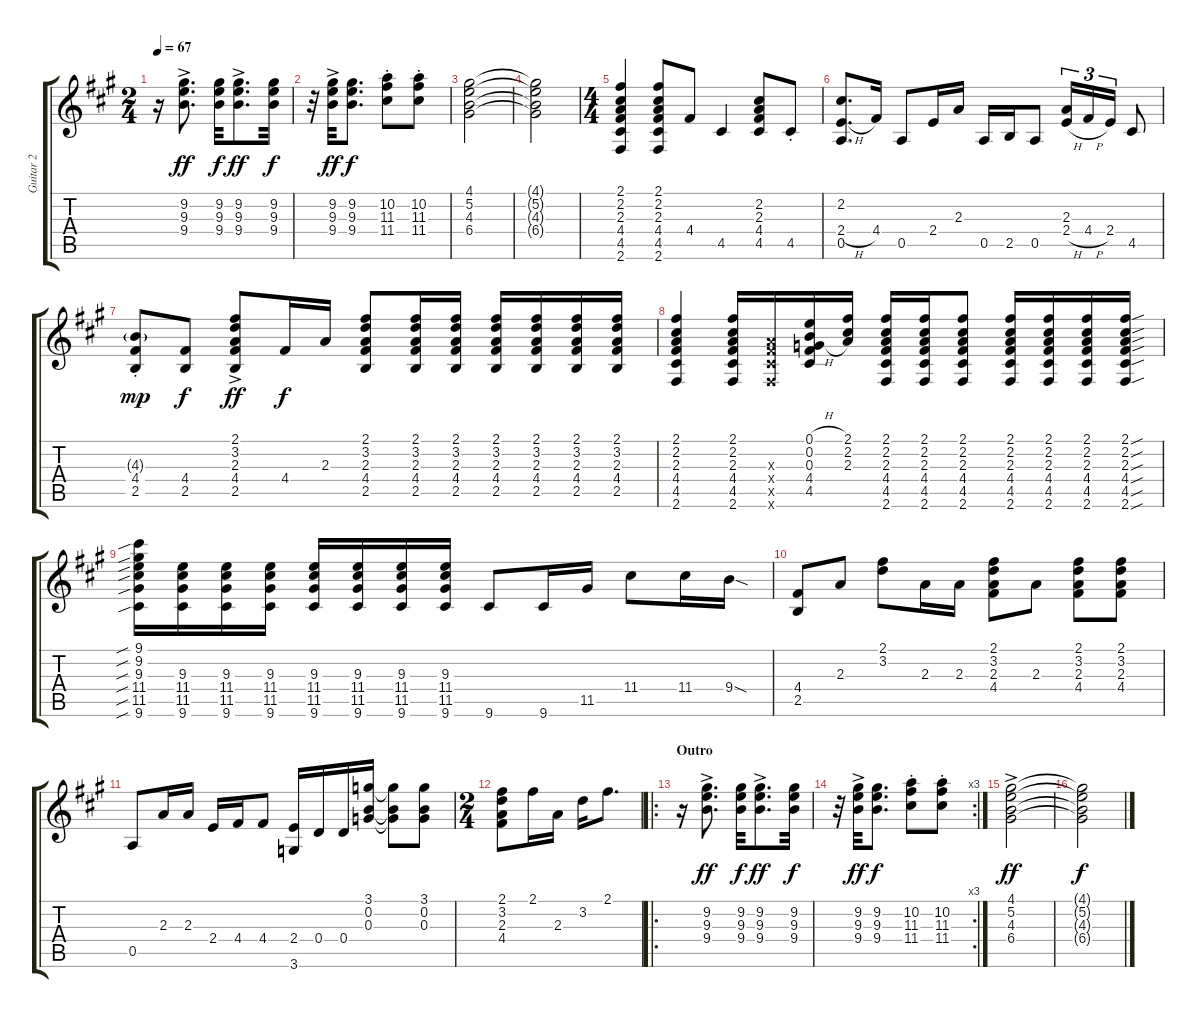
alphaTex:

\track ("Guitar 2  (Duane Allman)" "Guitar 2  ") {instrument overdrivenguitar}
\staff {score tabs}
\tuning (E4 B3 G3 D3 A2 E2) {hide}
\ts (2 4)
\tempo 67
\clef g2
\ks a
r.16{dy f} (9.2{ac} 9.3{ac} 9.4{ac}).8{d dy ff} (9.2 9.3 9.4).32{dy f} (9.2{ac} 9.3{ac} 9.4{ac}).8{d dy ff} (9.2 9.3 9.4).32{dy f} |
r.32 (9.2{ac} 9.3{ac} 9.4{ac}).32{dy ff} (9.2 9.3 9.4).8{d dy f} (10.2{st} 11.3{st} 11.4{st}).8 (10.2{st} 11.3{st} 11.4{st}).8 |
(4.1 5.2 4.3 6.4).2 |
(4.1{t} 5.2{t} 4.3{t} 6.4{t}).2 |
\ts (4 4)
(2.1 2.2 2.3 4.4 4.5 2.6).4 (2.1 2.2 2.3 4.4 4.5 2.6).8 4.4.8 4.5.4 (2.2 2.3 4.4 4.5).8 4.5{st}.8 |
(2.2 2.4{h} 0.5).8{d} 4.4.16 0.5.8 2.4.16 2.3.16 0.5.16 2.5.16 0.5.8 (2.3 2.4{h}).16{tu (3 2)} 4.4{h}.16{tu (3 2)} 2.4.16{tu (3 2)} 4.5.8 |
(4.3{g st} 4.4{st} 2.5{st}).8{dy mp} (4.4 2.5).8{dy f} (2.1 3.2{ac} 2.3{ac} 4.4{ac} 2.5{ac}).8{dy ff} 4.4.16{dy f} 2.3.16 (2.1 3.2 2.3 4.4 2.5).8 (2.1 3.2 2.3 4.4 2.5).16 (2.1 3.2 2.3 4.4 2.5).16 (2.1 3.2 2.3 4.4 2.5).16 (2.1 3.2 2.3 4.4 2.5).16 (2.1 3.2 2.3 4.4 2.5).16 (2.1 3.2 2.3 4.4 2.5).16 |
(2.1 2.2 2.3 4.4 4.5 2.6).4 (2.1 2.2 2.3 4.4 4.5 2.6).16 (2.3{x} 4.4{x} 4.5{x} 2.6{x}).16 (0.1{h} 0.2{h} 0.3{h} 4.4 4.5).16 (2.1 2.2 2.3).16 (2.1 2.2 2.3 4.4 4.5 2.6).16 (2.1 2.2 2.3 4.4 4.5 2.6).16 (2.1 2.2 2.3 4.4 4.5 2.6).8 (2.1 2.2 2.3 4.4 4.5 2.6).16 (2.1 2.2 2.3 4.4 4.5 2.6).16 (2.1 2.2 2.3 4.4 4.5 2.6).16 (2.1{sou} 2.2{sou} 2.3{sou} 4.4{sou} 4.5{sou} 2.6{sou}).16 |
(9.1{sib} 9.2{sib} 9.3{sib} 11.4{sib} 11.5{sib} 9.6{sib}).16 (9.3 11.4 11.5 9.6).16 (9.3 11.4 11.5 9.6).16 (9.3 11.4 11.5 9.6).16 (9.3 11.4 11.5 9.6).16 (9.3 11.4 11.5 9.6).16 (9.3 11.4 11.5 9.6).16 (9.3 11.4 11.5 9.6).16 9.6.8 9.6.16 11.5.16 11.4.8 11.4.16 9.4{sod}.16 |
(4.4 2.5).8 2.3.8 (2.1 3.2).8 2.3.16 2.3.16 (2.1 3.2 2.3 4.4).8 2.3.8 (2.1 3.2 2.3 4.4).8 (2.1 3.2 2.3 4.4).8 |
0.5.8 2.3.16 2.3.16 2.4.16 4.4.16 4.4.8 (2.4 3.6).16 0.4.16 0.4.16 (3.1 0.2 0.3).16 (3.1{t} 0.2{t} 0.3{t}).8 (3.1 0.2 0.3).8 |
\ts (2 4)
(2.1 3.2 2.3 4.4).8 2.1.16 2.3.16 3.2.16 2.1.8{d} |
\ro
\section ("" "Outro")
r.16 (9.2{ac} 9.3{ac} 9.4{ac}).8{d dy ff} (9.2 9.3 9.4).32{dy f} (9.2{ac} 9.3{ac} 9.4{ac}).8{d dy ff} (9.2 9.3 9.4).32{dy f} |
\rc 3
r.32 (9.2{ac} 9.3{ac} 9.4{ac}).32{dy ff} (9.2 9.3 9.4).8{d dy f} (10.2{st} 11.3{st} 11.4{st}).8 (10.2{st} 11.3{st} 11.4{st}).8 |
(4.1{ac} 5.2{ac} 4.3{ac} 6.4{ac}).2{dy ff} |
(4.1{t} 5.2{t} 4.3{t} 6.4{t}).2{dy f}
